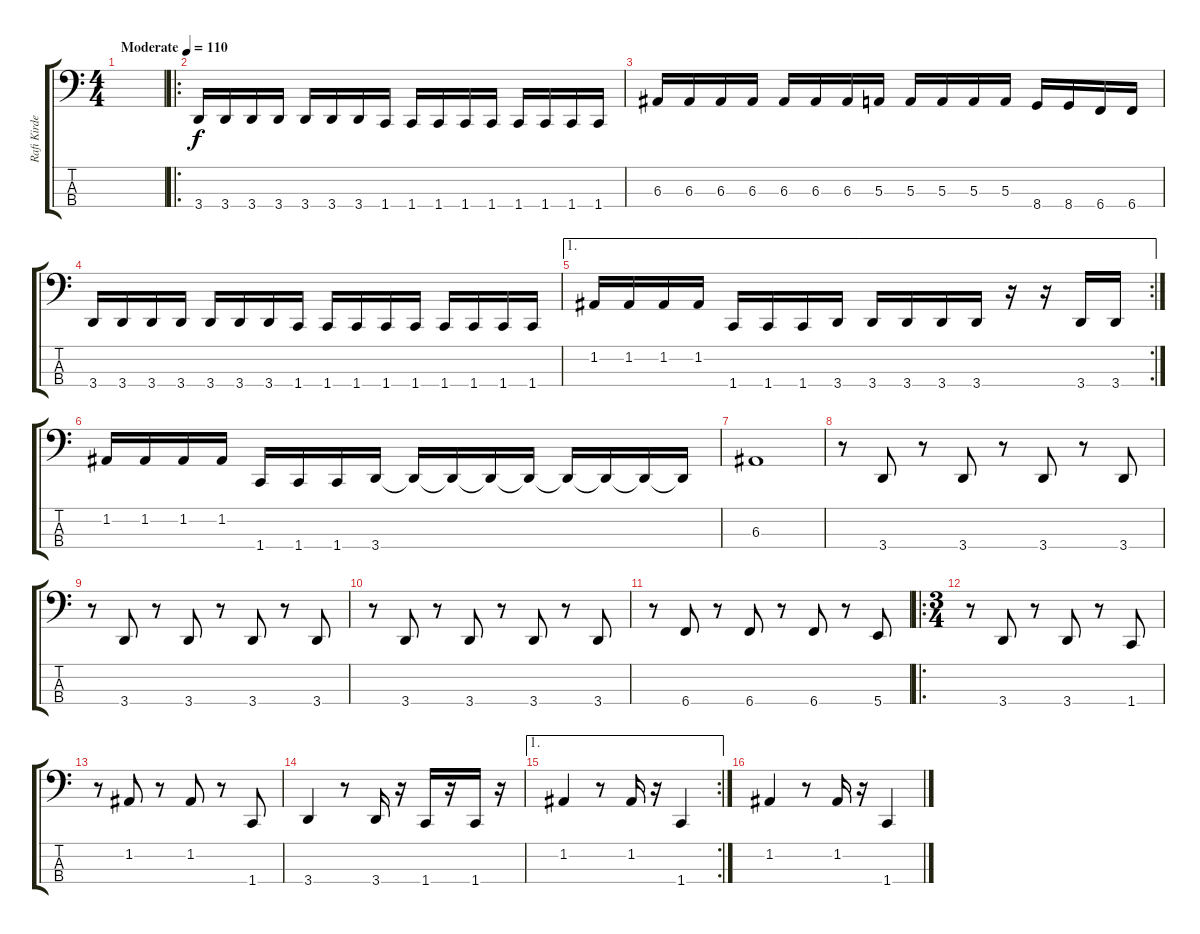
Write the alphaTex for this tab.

\track ("Rafi Kirder" "Rafi Kirde") {instrument electricbasspick}
\staff {score tabs}
\tuning (D2 A1 E1 B0) {hide}
\ts (4 4)
\tempo (110 "Moderate")
\clef f4
\ks c
|
\ro
3.4.16 3.4.16 3.4.16 3.4.16 3.4.16 3.4.16 3.4.16 1.4.16 1.4.16 1.4.16 1.4.16 1.4.16 1.4.16 1.4.16 1.4.16 1.4.16 |
6.3.16 6.3.16 6.3.16 6.3.16 6.3.16 6.3.16 6.3.16 5.3.16 5.3.16 5.3.16 5.3.16 5.3.16 8.4.16 8.4.16 6.4.16 6.4.16 |
3.4.16 3.4.16 3.4.16 3.4.16 3.4.16 3.4.16 3.4.16 1.4.16 1.4.16 1.4.16 1.4.16 1.4.16 1.4.16 1.4.16 1.4.16 1.4.16 |
\ae 1
\rc 2
1.2.16 1.2.16 1.2.16 1.2.16 1.4.16 1.4.16 1.4.16 3.4.16 3.4.16 3.4.16 3.4.16 3.4.16 r.16 r.16 3.4.16 3.4.16 |
1.2.16 1.2.16 1.2.16 1.2.16 1.4.16 1.4.16 1.4.16 3.4.16 3.4{t}.16 3.4{t}.16 3.4{t}.16 3.4{t}.16 3.4{t}.16 3.4{t}.16 3.4{t}.16 3.4{t}.16 |
6.3.1 |
r.8 3.4.8 r.8 3.4.8 r.8 3.4.8 r.8 3.4.8 |
r.8 3.4.8 r.8 3.4.8 r.8 3.4.8 r.8 3.4.8 |
r.8 3.4.8 r.8 3.4.8 r.8 3.4.8 r.8 3.4.8 |
r.8 6.4.8 r.8 6.4.8 r.8 6.4.8 r.8 5.4.8 |
\ro
\ts (3 4)
r.8 3.4.8 r.8 3.4.8 r.8 1.4.8 |
r.8 1.2.8 r.8 1.2.8 r.8 1.4.8 |
3.4.4 r.8 3.4.16 r.16 1.4.16 r.16 1.4.16 r.16 |
\ae 1
\rc 2
1.2.4 r.8 1.2.16 r.16 1.4.4 |
1.2.4 r.8 1.2.16 r.16 1.4.4
